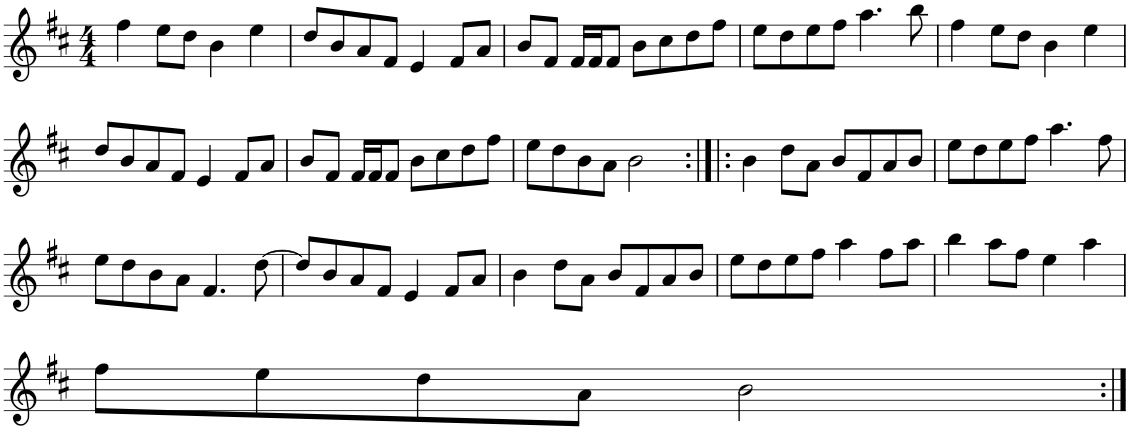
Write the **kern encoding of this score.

**kern
*part1
*staff1
*I"Piano
*I'Pno
*clefG2
*k[f#c#]
*b:
*M4/4
=1
4ff#\
8ee\L
8dd\J
4b\
4ee\
=2
8dd/L
8b/
8a/
8f#/J
4e/
8f#/L
8a/J
=3
8b/L
8f#/J
16f#/LL
16f#/J
8f#/J
8b\L
8cc#\
8dd\
8ff#\J
=4
8ee\L
8dd\
8ee\
8ff#\J
4.aa\
8bb\
=5
4ff#\
8ee\L
8dd\J
4b\
4ee\
!!LO:LB:g=z
=6
8dd/L
8b/
8a/
8f#/J
4e/
8f#/L
8a/J
=7
8b/L
8f#/J
16f#/LL
16f#/J
8f#/J
8b\L
8cc#\
8dd\
8ff#\J
=8
8ee\L
8dd\
8b\
8a\J
2b\
=9:|!|:
4b\
8dd\L
8a\J
8b/L
8f#/
8a/
8b/J
=10
8ee\L
8dd\
8ee\
8ff#\J
4.aa\
8ff#\
!!LO:LB:g=z
=11
8ee\L
8dd\
8b\
8a\J
4.f#/
[8dd\
=12
8dd/L]
8b/
8a/
8f#/J
4e/
8f#/L
8a/J
=13
4b\
8dd\L
8a\J
8b/L
8f#/
8a/
8b/J
=14
8ee\L
8dd\
8ee\
8ff#\J
4aa\
8ff#\L
8aa\J
=15
4bb\
8aa\L
8ff#\J
4ee\
4aa\
!!LO:LB:g=z
=16
8ff#\L
8ee\
8dd\
8a\J
2b\
=:|!
*-
